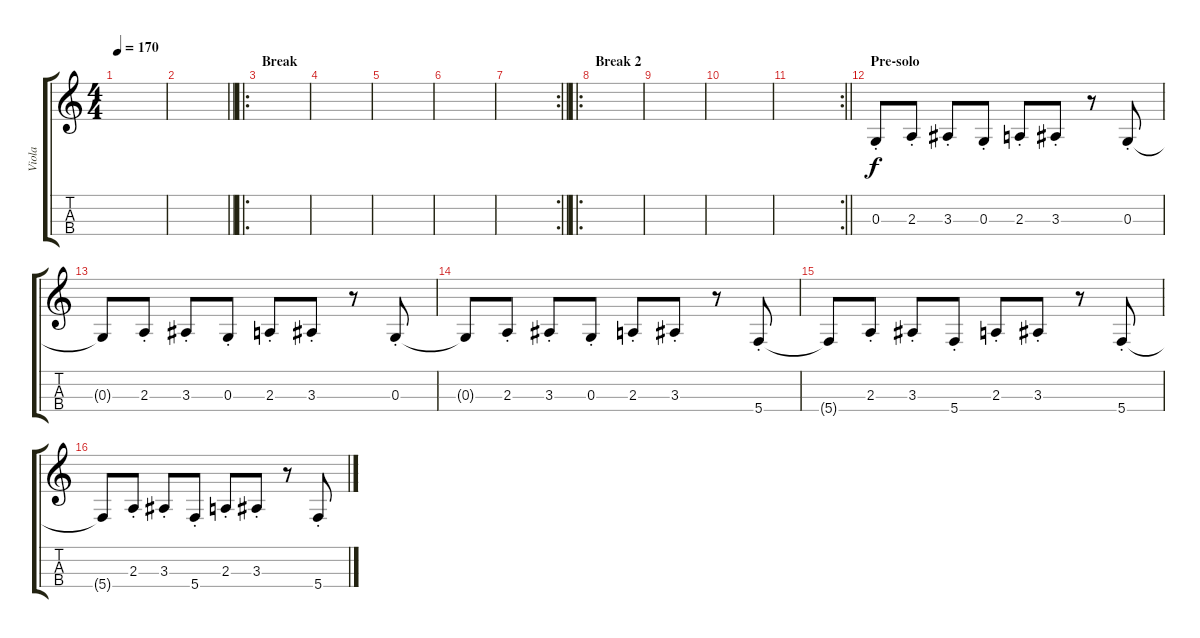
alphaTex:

\track ("Viola" "Viola") {instrument viola}
\staff {score tabs}
\tuning (A4 D4 G3 C3) {hide}
\ts (4 4)
\tempo 170
\clef g2
\ks c
|
\barLineRight lightlight
|
\ro
\section ("" "Break")
|
|
|
|
\rc 2
\barLineRight lightlight
|
\ro
\section ("" "Break 2")
|
|
|
\rc 2
\barLineRight lightlight
|
\section ("" "Pre-solo")
0.3{st}.8 2.3{st}.8 3.3{st}.8 0.3{st}.8 2.3{st}.8 3.3{st}.8 r.8 0.3{st}.8 |
0.3{t}.8 2.3{st}.8 3.3{st}.8 0.3{st}.8 2.3{st}.8 3.3{st}.8 r.8 0.3{st}.8 |
0.3{t}.8 2.3{st}.8 3.3{st}.8 0.3{st}.8 2.3{st}.8 3.3{st}.8 r.8 5.4{st}.8 |
5.4{t}.8 2.3{st}.8 3.3{st}.8 5.4{st}.8 2.3{st}.8 3.3{st}.8 r.8 5.4{st}.8 |
5.4{t}.8 2.3{st}.8 3.3{st}.8 5.4{st}.8 2.3{st}.8 3.3{st}.8 r.8 5.4{st}.8
